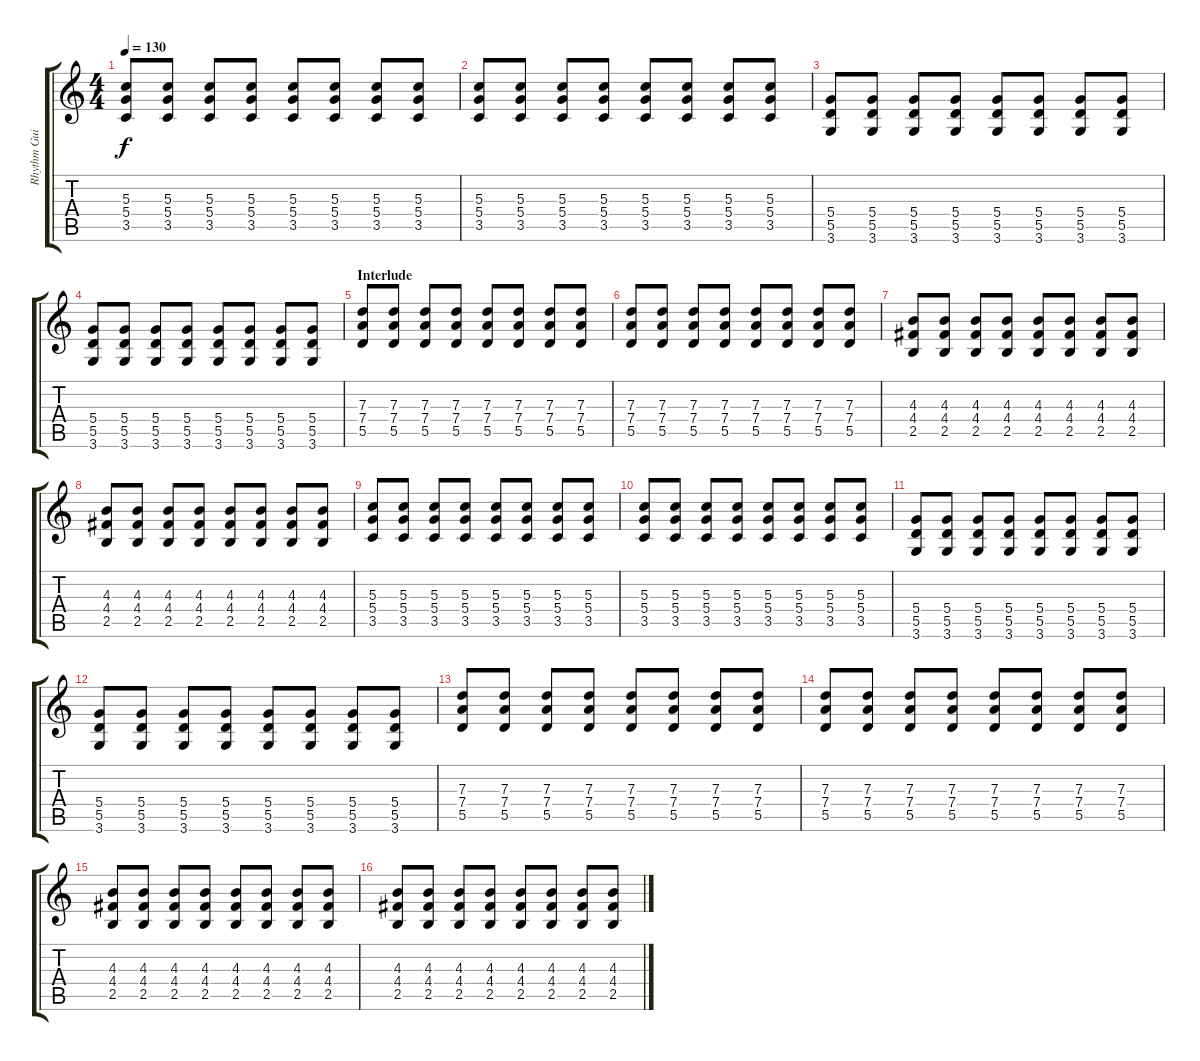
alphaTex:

\track ("Rhythm Guitar" "Rhythm Gui") {instrument distortionguitar}
\staff {score tabs}
\tuning (E4 B3 G3 D3 A2 E2) {hide}
\ts (4 4)
\tempo 130
\clef g2
\ks c
(5.3 5.4 3.5).8{dy f} (5.3 5.4 3.5).8 (5.3 5.4 3.5).8 (5.3 5.4 3.5).8 (5.3 5.4 3.5).8 (5.3 5.4 3.5).8 (5.3 5.4 3.5).8 (5.3 5.4 3.5).8 |
(5.3 5.4 3.5).8 (5.3 5.4 3.5).8 (5.3 5.4 3.5).8 (5.3 5.4 3.5).8 (5.3 5.4 3.5).8 (5.3 5.4 3.5).8 (5.3 5.4 3.5).8 (5.3 5.4 3.5).8 |
(5.4 5.5 3.6).8 (5.4 5.5 3.6).8 (5.4 5.5 3.6).8 (5.4 5.5 3.6).8 (5.4 5.5 3.6).8 (5.4 5.5 3.6).8 (5.4 5.5 3.6).8 (5.4 5.5 3.6).8 |
(5.4 5.5 3.6).8 (5.4 5.5 3.6).8 (5.4 5.5 3.6).8 (5.4 5.5 3.6).8 (5.4 5.5 3.6).8 (5.4 5.5 3.6).8 (5.4 5.5 3.6).8 (5.4 5.5 3.6).8 |
\section ("" "Interlude")
(7.3 7.4 5.5).8 (7.3 7.4 5.5).8 (7.3 7.4 5.5).8 (7.3 7.4 5.5).8 (7.3 7.4 5.5).8 (7.3 7.4 5.5).8 (7.3 7.4 5.5).8 (7.3 7.4 5.5).8 |
(7.3 7.4 5.5).8 (7.3 7.4 5.5).8 (7.3 7.4 5.5).8 (7.3 7.4 5.5).8 (7.3 7.4 5.5).8 (7.3 7.4 5.5).8 (7.3 7.4 5.5).8 (7.3 7.4 5.5).8 |
(4.3 4.4 2.5).8 (4.3 4.4 2.5).8 (4.3 4.4 2.5).8 (4.3 4.4 2.5).8 (4.3 4.4 2.5).8 (4.3 4.4 2.5).8 (4.3 4.4 2.5).8 (4.3 4.4 2.5).8 |
(4.3 4.4 2.5).8 (4.3 4.4 2.5).8 (4.3 4.4 2.5).8 (4.3 4.4 2.5).8 (4.3 4.4 2.5).8 (4.3 4.4 2.5).8 (4.3 4.4 2.5).8 (4.3 4.4 2.5).8 |
(5.3 5.4 3.5).8 (5.3 5.4 3.5).8 (5.3 5.4 3.5).8 (5.3 5.4 3.5).8 (5.3 5.4 3.5).8 (5.3 5.4 3.5).8 (5.3 5.4 3.5).8 (5.3 5.4 3.5).8 |
(5.3 5.4 3.5).8 (5.3 5.4 3.5).8 (5.3 5.4 3.5).8 (5.3 5.4 3.5).8 (5.3 5.4 3.5).8 (5.3 5.4 3.5).8 (5.3 5.4 3.5).8 (5.3 5.4 3.5).8 |
(5.4 5.5 3.6).8 (5.4 5.5 3.6).8 (5.4 5.5 3.6).8 (5.4 5.5 3.6).8 (5.4 5.5 3.6).8 (5.4 5.5 3.6).8 (5.4 5.5 3.6).8 (5.4 5.5 3.6).8 |
(5.4 5.5 3.6).8 (5.4 5.5 3.6).8 (5.4 5.5 3.6).8 (5.4 5.5 3.6).8 (5.4 5.5 3.6).8 (5.4 5.5 3.6).8 (5.4 5.5 3.6).8 (5.4 5.5 3.6).8 |
(7.3 7.4 5.5).8 (7.3 7.4 5.5).8 (7.3 7.4 5.5).8 (7.3 7.4 5.5).8 (7.3 7.4 5.5).8 (7.3 7.4 5.5).8 (7.3 7.4 5.5).8 (7.3 7.4 5.5).8 |
(7.3 7.4 5.5).8 (7.3 7.4 5.5).8 (7.3 7.4 5.5).8 (7.3 7.4 5.5).8 (7.3 7.4 5.5).8 (7.3 7.4 5.5).8 (7.3 7.4 5.5).8 (7.3 7.4 5.5).8 |
(4.3 4.4 2.5).8 (4.3 4.4 2.5).8 (4.3 4.4 2.5).8 (4.3 4.4 2.5).8 (4.3 4.4 2.5).8 (4.3 4.4 2.5).8 (4.3 4.4 2.5).8 (4.3 4.4 2.5).8 |
(4.3 4.4 2.5).8 (4.3 4.4 2.5).8 (4.3 4.4 2.5).8 (4.3 4.4 2.5).8 (4.3 4.4 2.5).8 (4.3 4.4 2.5).8 (4.3 4.4 2.5).8 (4.3 4.4 2.5).8
